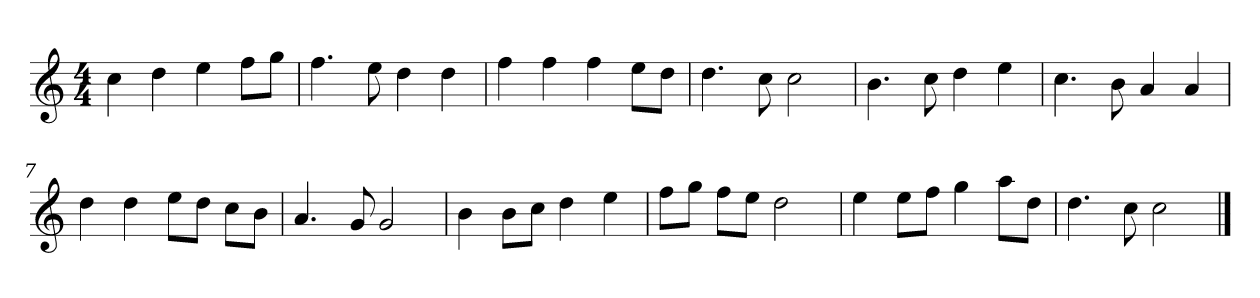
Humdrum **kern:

**kern
*part1
*staff1
*k[]
*M4/4
*MM120
=1
4cc
4dd
4ee
8ffL
8ggJ
=2
4.ff
8ee
4dd
4dd
=3
4ff
4ff
4ff
8eeL
8ddJ
=4
4.dd
8cc
2cc
=5
4.b
8cc
4dd
4ee
=6
4.cc
8b
4a
4a
=7
4dd
4dd
8eeL
8ddJ
8ccL
8bJ
=8
4.a
8g
2g
=9
4b
8bL
8ccJ
4dd
4ee
=10
8ffL
8ggJ
8ffL
8eeJ
2dd
=11
4ee
8eeL
8ffJ
4gg
8aaL
8ddJ
=12
4.dd
8cc
2cc
==
*-
